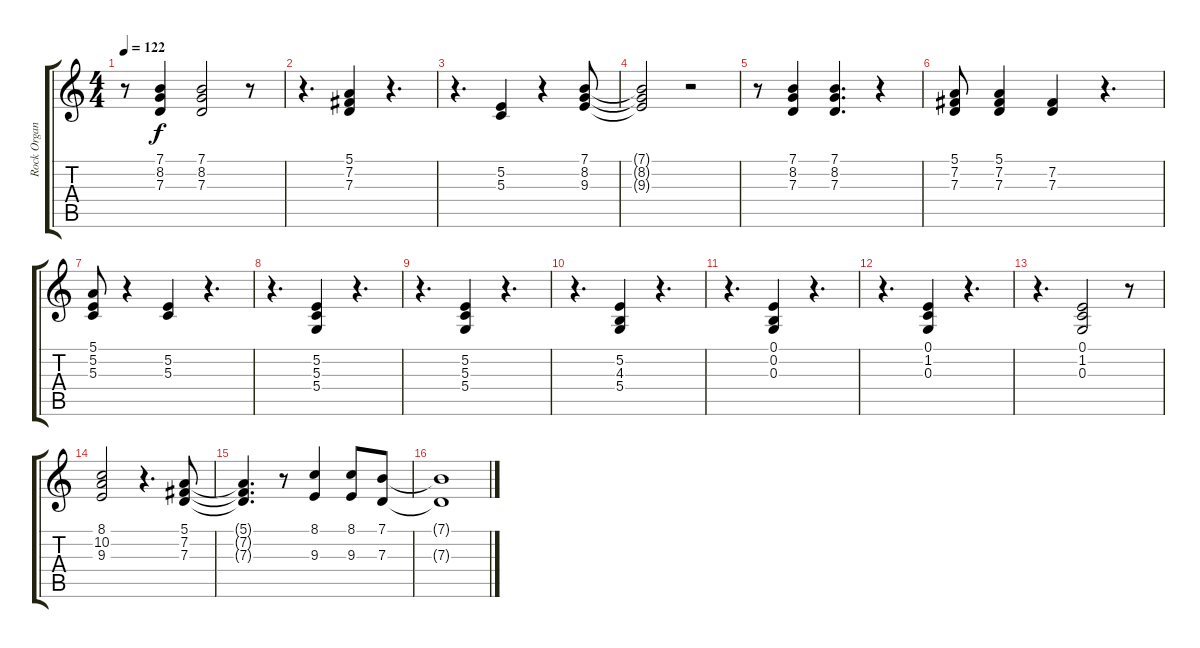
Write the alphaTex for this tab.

\track ("Rock Organ" "Rock Organ") {instrument rockorgan}
\staff {score tabs}
\tuning (E4 B3 G3 D3 A2 E2) {hide}
\ts (4 4)
\tempo 122
\clef g2
\ks c
r.8{dy f} (7.1 8.2 7.3).4 (7.1 8.2 7.3).2 r.8 |
r.4{d} (5.1 7.2 7.3).4 r.4{d} |
r.4{d} (5.2 5.3).4 r.4 (7.1 8.2 9.3).8 |
(7.1{t} 8.2{t} 9.3{t}).2 r.2 |
r.8 (7.1 8.2 7.3).4 (7.1 8.2 7.3).4{d} r.4 |
(5.1 7.2 7.3).8 (5.1 7.2 7.3).4 (7.2 7.3).4 r.4{d} |
(5.1 5.2 5.3).8 r.4 (5.2 5.3).4 r.4{d} |
r.4{d} (5.2 5.3 5.4).4 r.4{d} |
r.4{d} (5.2 5.3 5.4).4 r.4{d} |
r.4{d} (5.2 4.3 5.4).4 r.4{d} |
r.4{d} (0.1 0.2 0.3).4 r.4{d} |
r.4{d} (0.1 1.2 0.3).4 r.4{d} |
r.4{d} (0.1 1.2 0.3).2 r.8 |
(8.1 10.2 9.3).2 r.4{d} (5.1 7.2 7.3).8 |
(5.1{t} 7.2{t} 7.3{t}).4{d} r.8 (8.1 9.3).4 (8.1 9.3).8 (7.1 7.3).8 |
(7.1{t} 7.3{t}).1
